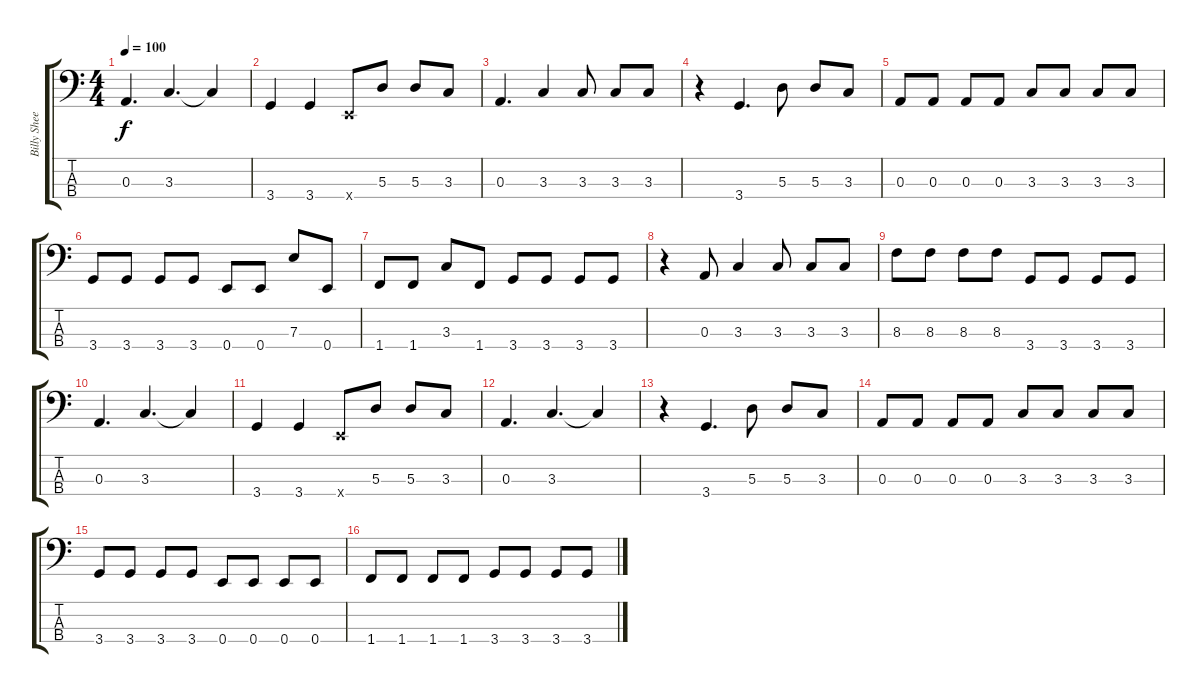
\track ("Billy Sheehan" "Billy Shee") {instrument electricbassfinger}
\staff {score tabs}
\tuning (G2 D2 A1 E1) {hide}
\ts (4 4)
\tempo 100
\clef f4
\ks c
0.3.4{d dy f} 3.3.4{d} 3.3{t}.4 |
3.4.4 3.4.4 0.4{x}.8 5.3.8 5.3.8 3.3.8 |
0.3.4{d} 3.3.4 3.3.8 3.3.8 3.3.8 |
r.4 3.4.4{d} 5.3.8 5.3.8 3.3.8 |
0.3.8 0.3.8 0.3.8 0.3.8 3.3.8 3.3.8 3.3.8 3.3.8 |
3.4.8 3.4.8 3.4.8 3.4.8 0.4.8 0.4.8 7.3.8 0.4.8 |
1.4.8 1.4.8 3.3.8 1.4.8 3.4.8 3.4.8 3.4.8 3.4.8 |
r.4 0.3.8 3.3.4 3.3.8 3.3.8 3.3.8 |
8.3.8 8.3.8 8.3.8 8.3.8 3.4.8 3.4.8 3.4.8 3.4.8 |
0.3.4{d} 3.3.4{d} 3.3{t}.4 |
3.4.4 3.4.4 0.4{x}.8 5.3.8 5.3.8 3.3.8 |
0.3.4{d} 3.3.4{d} 3.3{t}.4 |
r.4 3.4.4{d} 5.3.8 5.3.8 3.3.8 |
0.3.8 0.3.8 0.3.8 0.3.8 3.3.8 3.3.8 3.3.8 3.3.8 |
3.4.8 3.4.8 3.4.8 3.4.8 0.4.8 0.4.8 0.4.8 0.4.8 |
1.4.8 1.4.8 1.4.8 1.4.8 3.4.8 3.4.8 3.4.8 3.4.8
